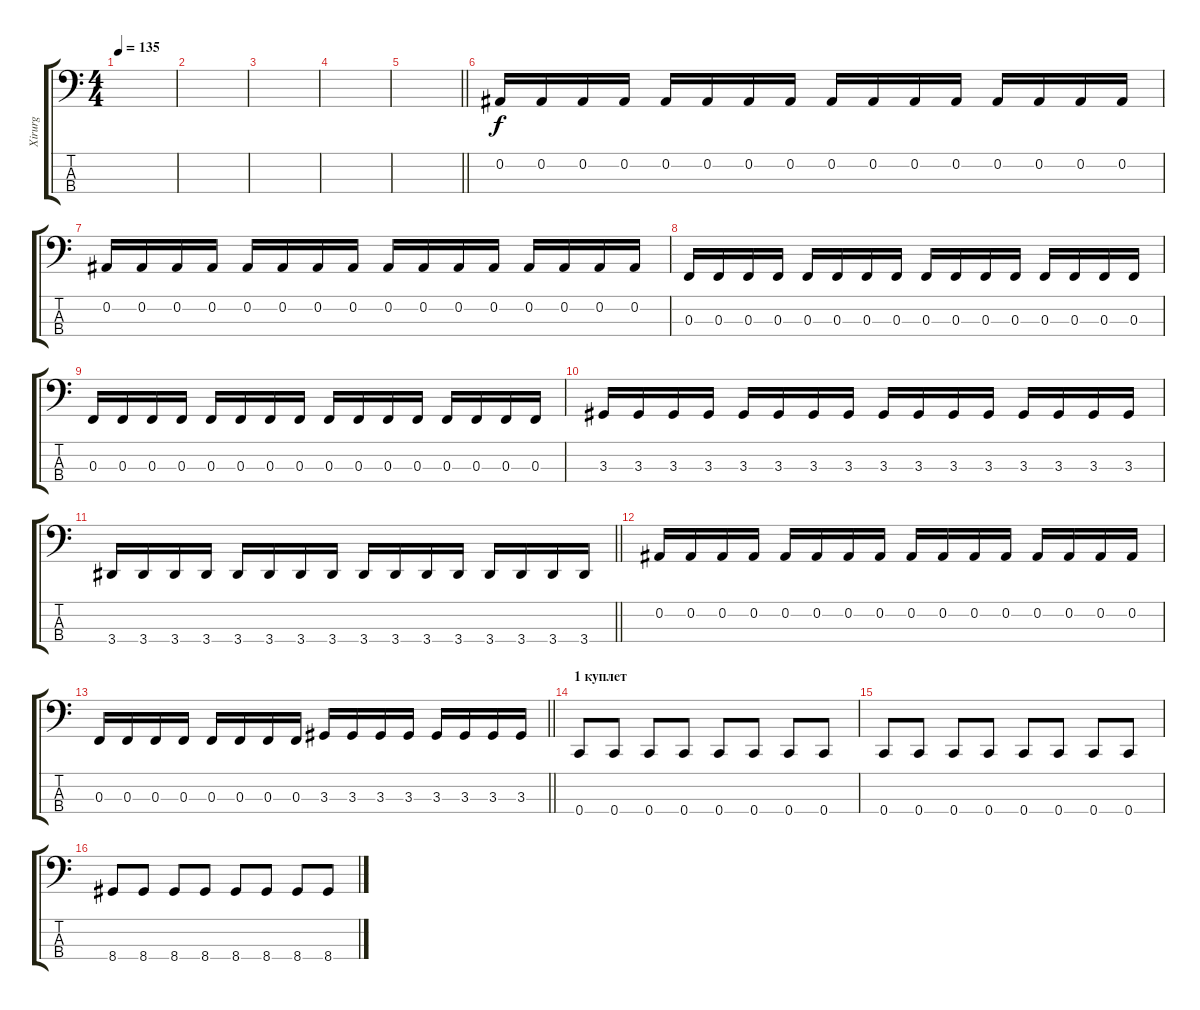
\track ("Xirurg" "Xirurg") {instrument slapbass1}
\staff {score tabs}
\tuning (Eb2 Bb1 F1 C1) {hide}
\ts (4 4)
\tempo 135
\clef f4
\ks c
|
|
|
|
\barLineRight lightlight
|
0.2.16 0.2.16 0.2.16 0.2.16 0.2.16 0.2.16 0.2.16 0.2.16 0.2.16 0.2.16 0.2.16 0.2.16 0.2.16 0.2.16 0.2.16 0.2.16 |
0.2.16 0.2.16 0.2.16 0.2.16 0.2.16 0.2.16 0.2.16 0.2.16 0.2.16 0.2.16 0.2.16 0.2.16 0.2.16 0.2.16 0.2.16 0.2.16 |
0.3.16 0.3.16 0.3.16 0.3.16 0.3.16 0.3.16 0.3.16 0.3.16 0.3.16 0.3.16 0.3.16 0.3.16 0.3.16 0.3.16 0.3.16 0.3.16 |
0.3.16 0.3.16 0.3.16 0.3.16 0.3.16 0.3.16 0.3.16 0.3.16 0.3.16 0.3.16 0.3.16 0.3.16 0.3.16 0.3.16 0.3.16 0.3.16 |
3.3.16 3.3.16 3.3.16 3.3.16 3.3.16 3.3.16 3.3.16 3.3.16 3.3.16 3.3.16 3.3.16 3.3.16 3.3.16 3.3.16 3.3.16 3.3.16 |
\barLineRight lightlight
3.4.16 3.4.16 3.4.16 3.4.16 3.4.16 3.4.16 3.4.16 3.4.16 3.4.16 3.4.16 3.4.16 3.4.16 3.4.16 3.4.16 3.4.16 3.4.16 |
0.2.16 0.2.16 0.2.16 0.2.16 0.2.16 0.2.16 0.2.16 0.2.16 0.2.16 0.2.16 0.2.16 0.2.16 0.2.16 0.2.16 0.2.16 0.2.16 |
\barLineRight lightlight
0.3.16 0.3.16 0.3.16 0.3.16 0.3.16 0.3.16 0.3.16 0.3.16 3.3.16 3.3.16 3.3.16 3.3.16 3.3.16 3.3.16 3.3.16 3.3.16 |
\section ("" "1 куплет")
0.4.8 0.4.8 0.4.8 0.4.8 0.4.8 0.4.8 0.4.8 0.4.8 |
0.4.8 0.4.8 0.4.8 0.4.8 0.4.8 0.4.8 0.4.8 0.4.8 |
8.4.8 8.4.8 8.4.8 8.4.8 8.4.8 8.4.8 8.4.8 8.4.8
